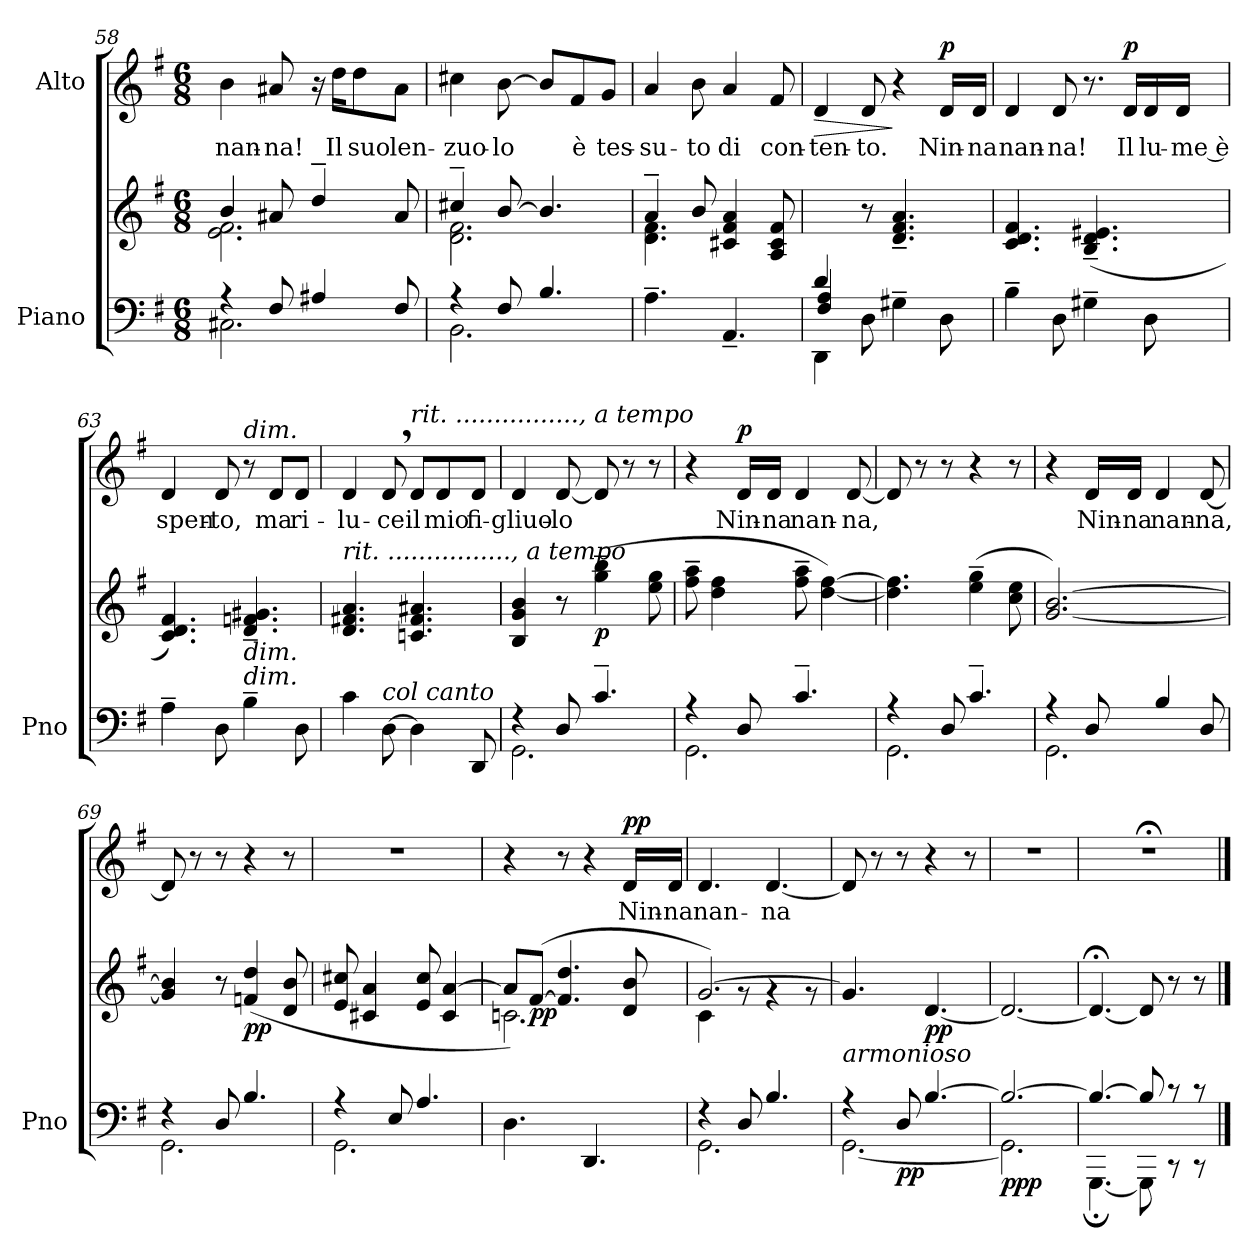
**kern	**kern	**dynam	**kern	**text	**dynam
*part2	*part2	*part2	*part1	*part1	*part1
*staff3	*staff2	*staff2/3	*staff1	*staff1	*staff1
*I"Piano	*	*	*I"Alto	*	*
*I'Pno	*	*	*	*	*
!!LO:LB:g=z
*clefF4	*clefG2	*	*clefG2	*	*
*k[f#]	*k[f#]	*	*k[f#]	*	*
*M6/8	*M6/8	*	*M6/8	*	*
=58	=58	=58	=58	=58	=58
*^	*^	*	*	*	*
!	!	!	!	!	!	!LO:LY:b	!
4r	2.C#X\	4b/	2.e\ 2.f#\	.	4b\	nan-	.
!	!	!	!	!	!	!LO:LY:b	!
8F#/	.	8a#X/	.	.	8a#X/	na!	.
4A#X/	.	4dd~/	.	.	16r	.	.
!	!	!	!	!	!	!LO:LY:b	!
.	.	.	.	.	16dd\KL	Il	.
!	!	!	!	!	!	!LO:LY:b	!
.	.	.	.	.	8dd\	suo	.
!	!	!	!	!	!	!LO:LY:b	!
8F#/	.	8a#/	.	.	8a#\J	len-	.
=59	=59	=59	=59	=59	=59	=59	=59
!	!	!	!	!	!	!LO:LY:b	!
4r	2.BB\	4cc#X~/	2.d\ 2.f#\	.	4cc#X\	zuo-	.
!	!	!	!	!	!	!LO:LY:b	!
8F#/	.	[8b/	.	.	[8b\	lo	.
4.B/	.	4.b/]	.	.	8b/L]	.	.
!	!	!	!	!	!	!LO:LY:b	!
.	.	.	.	.	8f#/	è	.
!	!	!	!	!	!	!LO:LY:b	!
.	.	.	.	.	8g/J	tes-	.
*v	*v	*	*	*	*	*	*
=60	=60	=60	=60	=60	=60	=60
!	!	!	!	!	!LO:LY:b	!
4.A~\	(>4a~/	4.d\ 4.f#\	.	4a/	su-	.
!	!	!	!	!	!LO:LY:b	!
.	8b/	.	.	8b\	to	.
!	!	!	!	!	!LO:LY:b	!
4.AA~/	4c#X/ 4f#/ 4a/	4.ryy	.	4a/	di	.
!	!	!	!	!	!LO:LY:b	!
.	8A/ 8c#/ 8f#/	.	.	8f#/	con-	.
*	*v	*v	*	*	*	*
=61	=61	=61	=61	=61	=61
*^	*	*	*	*	*
*	*^	*	*	*	*	*
!	!	!	!	!	!	!LO:LY:b	!LO:HP:b
4d/)	4F#/ 4A/	4DD\	4ryy	.	4d/	ten-	>
!	!	!	!	!	!	!LO:LY:b	!
2ryy	8D\	2ryy	8r	.	8d/	to.	.
.	4G#X~\	.	4.d/~ 4.f#/~ 4.a/~	.	4r	.	]
!	!	!	!	!	!	!LO:LY:b	!LO:DY:a
.	8D\	.	.	.	16d/LL	Nin-	p
!	!	!	!	!	!	!LO:LY:b	!
.	.	.	.	.	16d/JJ	na	.
*v	*v	*v	*	*	*	*	*
=62	=62	=62	=62	=62	=62
!	!	!	!	!LO:LY:b	!
4B~\	4.c/ 4.d/ 4.f#/	.	4d/	nan-	.
!	!	!	!	!LO:LY:b	!
8D\	.	.	8d/	na!	.
4G#X~\	(>4.B/~ 4.d/~ 4.e#X/~	.	8.r	.	.
!	!	!	!	!LO:LY:b	!LO:DY:a
.	.	.	16d/LL	Il	p
!	!	!	!	!LO:LY:b	!
8D\	.	.	16d/	lu-	.
!	!	!	!	!LO:LY:b	!
.	.	.	16d/JJ	me è	.
!!LO:LB:g=z
=63	=63	=63	=63	=63	=63
!	!	!	!	!LO:LY:b	!
4A~\	4.c/ 4.d/ 4.f#/)	.	4d/	spen-	.
!	!	!	!	!LO:LY:b	!
8D\	.	.	8d/	to,	.
!	!	!	!LO:TX:a:i:t=dim.	!	!
!	!LO:TX:b:i:t=dim.	!	!	!	!
!	!LO:TX:b:i:t=dim.	!	!	!	!
4B~\	4.d/~ 4.fn/~ 4.g#X/~	.	8r	.	.
!	!	!	!	!LO:LY:b	!
.	.	.	8d/L	ma	.
!	!	!	!	!LO:LY:b	!
8D\	.	.	8d/J	ri-	.
=64	=64	=64	=64	=64	=64
!	!LO:TX:a:i:t=rit. ................,  a tempo	!	!	!	!
!	!	!	!	!LO:LY:b	!
4c\	4.d/ 4.f#X/ 4.a/	.	4d/	lu-	.
!LO:TX:a:i:t=col canto	!	!	!	!	!
!	!	!	!	!LO:LY:b	!
[8D\	.	.	8d,/	ce	.
!	!	!	!LO:TX:a:i:t=rit. ................,  a tempo	!	!
!	!	!	!	!LO:LY:b	!
4D\]	4.cni/ 4.f#/ 4.a#X/	.	8d/L	il	.
!	!	!	!	!LO:LY:b	!
.	.	.	8d/	mio	.
!	!	!	!	!LO:LY:b	!
8DD/	.	.	8d/J	fi-	.
=65	=65	=65	=65	=65	=65
*^	*	*	*	*	*
!	!	!	!	!	!LO:LY:b	!
4r	2.GG\	4B/ 4g/ 4b/	.	4d/	gliuo-	.
!	!	!	!	!	!LO:LY:b	!
8D/	.	8r	.	[8d/	lo	.
!	!	!	!LO:DY:b	!	!	!
4.c~/	.	(>4gg\~ 4bb\~	p	8d/]	.	.
.	.	.	.	8r	.	.
.	.	8ee\ 8gg\	.	8r	.	.
=66	=66	=66	=66	=66	=66	=66
4r	2.GG\	8ff#\~ 8aa\~	.	4r	.	.
.	.	4dd\ 4ff#\	.	.	.	.
!	!	!	!	!	!LO:LY:b	!LO:DY:a
8D/	.	.	.	16d/LL	Nin-	p
!	!	!	!	!	!LO:LY:b	!
.	.	.	.	16d/JJ	na	.
!	!	!	!	!	!LO:LY:b	!
4.c~/	.	8ff#\~ 8aa\~	.	4d/	nan-	.
.	.	[4dd\ [4ff#\)	.	.	.	.
!	!	!	!	!	!LO:LY:b	!
.	.	.	.	[8d/	na,	.
=67	=67	=67	=67	=67	=67	=67
4r	2.GG\	4.dd\] 4.ff#\]	.	8d/]	.	.
.	.	.	.	8r	.	.
8D/	.	.	.	8r	.	.
4.c~/	.	(>4ee\~ 4gg\~	.	4r	.	.
.	.	8cc\ 8ee\	.	8r	.	.
=68	=68	=68	=68	=68	=68	=68
4r	2.GG\	[2.g/ [2.b/)	.	4r	.	.
!	!	!	!	!	!LO:LY:b	!
8D/	.	.	.	16d/LL	Nin-	.
!	!	!	!	!	!LO:LY:b	!
.	.	.	.	16d/JJ	na	.
!	!	!	!	!	!LO:LY:b	!
4B/	.	.	.	4d/	nan-	.
!	!	!	!	!	!LO:LY:b	!
8D/	.	.	.	[8d/	na,	.
!!LO:PB:g=z
=69	=69	=69	=69	=69	=69	=69
4r	2.GG\	4g/] 4b/]	.	8d/]	.	.
.	.	.	.	8r	.	.
8D/	.	8r	.	8r	.	.
!	!	!	!LO:DY:b	!	!	!
4.B/	.	(>4fn/ 4dd/	pp	4r	.	.
.	.	8d/ 8b/	.	8r	.	.
=70	=70	=70	=70	=70	=70	=70
4r	2.GG\	8e/ 8cc#X/	.	2.r	.	.
.	.	4c#X/ 4a/	.	.	.	.
8E/	.	.	.	.	.	.
4.A/	.	8e/ 8cc#/	.	.	.	.
.	.	4c#/ [4a/	.	.	.	.
*v	*v	*	*	*	*	*
=71	=71	=71	=71	=71	=71
*	*^	*	*	*	*
4.D\	8a/L])	2.cn\	.	4r	.	.
!	!	!	!LO:DY:b	!	!	!
.	(>[8f#/J	.	pp	.	.	.
.	4.f#/] 4.dd/	.	.	8r	.	.
4.DD/	.	.	.	4r	.	.
!	!	!	!	!	!LO:LY:b	!LO:DY:a
.	8d/ 8b/	.	.	16d/LL	Nin-	pp
!	!	!	!	!	!LO:LY:b	!
.	.	.	.	16d/JJ	na	.
=72	=72	=72	=72	=72	=72	=72
*^	*	*	*	*	*	*
!	!	!	!	!	!	!LO:LY:b	!
4r	2.GG\	[2.g/)	4c\	.	4.d/	nan-	.
8D/	.	.	8rg	.	.	.	.
!	!	!	!	!	!	!LO:LY:b	!
4.B/	.	.	4rg	.	[4.d/	na	.
.	.	.	8rg	.	.	.	.
=73	=73	=73	=73	=73	=73	=73	=73
!LO:TX:a:i:t=armonioso	!	!	!	!	!	!	!
*	*	*v	*v	*	*	*	*
4r	[2.GG\	4.g/]	.	8d/]	.	.
.	.	.	.	8r	.	.
!	!	!	!LO:DY:b=2	!	!	!
8D/	.	.	pp	8r	.	.
!	!	!	!LO:DY:b	!	!	!
[4.B/	.	[4.d/	pp	4r	.	.
.	.	.	.	8r	.	.
=74	=74	=74	=74	=74	=74	=74
!	!	!	!LO:DY:b=2	!	!	!
2.B/_	2.GG\]	2.d/_	ppp	2.r	.	.
=75	=75	=75	=75	=75	=75	=75
4.B/_	[4.GGG;\	4.d;</_	.	2.r;<	.	.
8B/]	8GGG\]	8d/]	.	.	.	.
8r	8rCC	8r	.	.	.	.
8r	8rCC	8r	.	.	.	.
*v	*v	*	*	*	*	*
==	==	==	==	==	==
*-	*-	*-	*-	*-	*-
